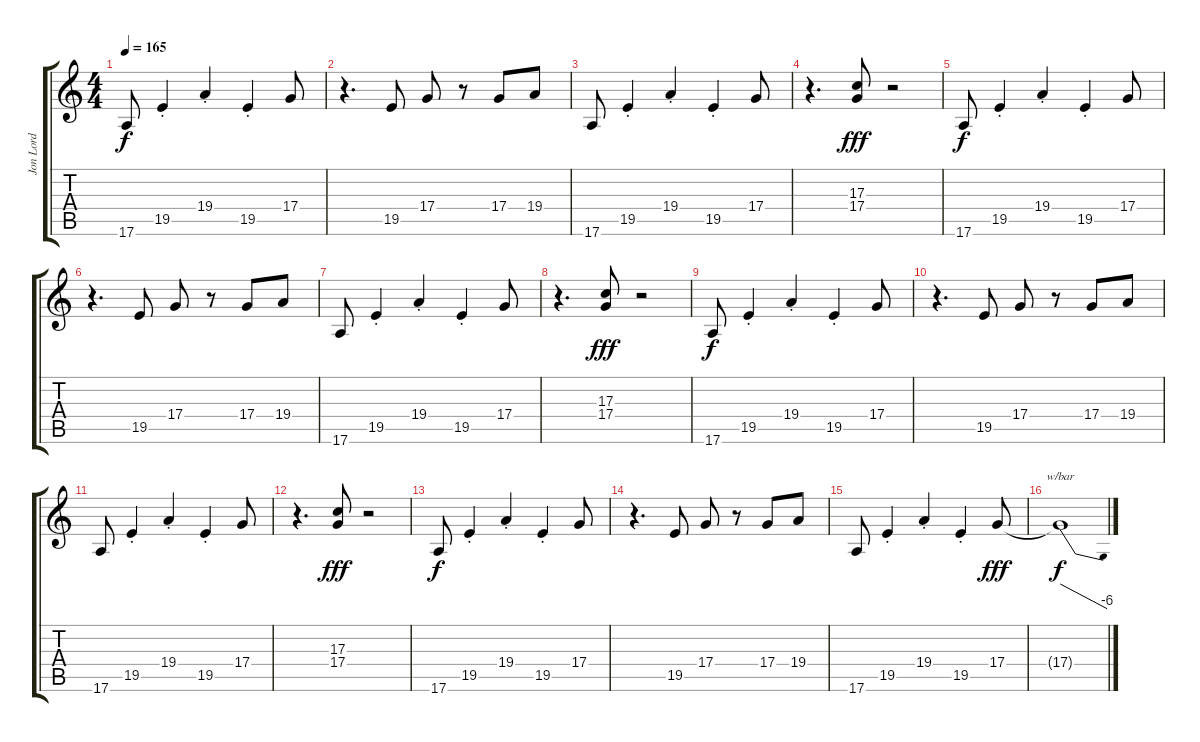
\track ("Jon Lord" "Jon Lord") {instrument rockorgan}
\staff {score tabs}
\tuning (E4 B3 G3 D3 A2 E2) {hide}
\ts (4 4)
\tempo 165
\clef g2
\ks c
17.6.8{dy f} 19.5{st}.4 19.4{st}.4 19.5{st}.4 17.4.8 |
r.4{d} 19.5.8 17.4.8 r.8 17.4.8 19.4.8 |
17.6.8 19.5{st}.4 19.4{st}.4 19.5{st}.4 17.4.8 |
r.4{d} (17.3 17.4).8{dy fff} r.2 |
17.6.8{dy f} 19.5{st}.4 19.4{st}.4 19.5{st}.4 17.4.8 |
r.4{d} 19.5.8 17.4.8 r.8 17.4.8 19.4.8 |
17.6.8 19.5{st}.4 19.4{st}.4 19.5{st}.4 17.4.8 |
r.4{d} (17.3 17.4).8{dy fff} r.2 |
17.6.8{dy f} 19.5{st}.4 19.4{st}.4 19.5{st}.4 17.4.8 |
r.4{d} 19.5.8 17.4.8 r.8 17.4.8 19.4.8 |
17.6.8 19.5{st}.4 19.4{st}.4 19.5{st}.4 17.4.8 |
r.4{d} (17.3 17.4).8{dy fff} r.2 |
17.6.8{dy f} 19.5{st}.4 19.4{st}.4 19.5{st}.4 17.4.8 |
r.4{d} 19.5.8 17.4.8 r.8 17.4.8 19.4.8 |
17.6.8 19.5{st}.4 19.4{st}.4 19.5{st}.4 17.4.8{dy fff} |
17.4{t}.1{tbe (dive default 0 0 60 -24) dy f}
